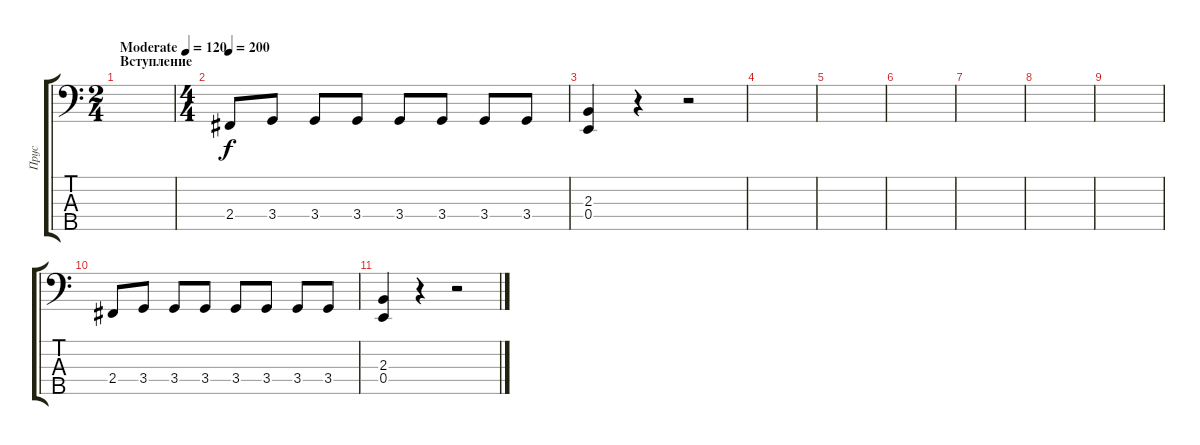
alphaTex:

\track ("Прус" "Прус") {instrument electricbassfinger}
\staff {score tabs}
\tuning (G2 D2 A1 E1 B0) {hide}
\ts (2 4)
\section ("" "Вступление")
\tempo (120 "Moderate")
\clef f4
\ks c
|
\ts (4 4)
\tempo 200
2.4.8 3.4.8 3.4.8 3.4.8 3.4.8 3.4.8 3.4.8 3.4.8 |
(2.3 0.4).4 r.4 r.2 |
|
|
|
|
|
|
2.4.8 3.4.8 3.4.8 3.4.8 3.4.8 3.4.8 3.4.8 3.4.8 |
(2.3 0.4).4 r.4 r.2
